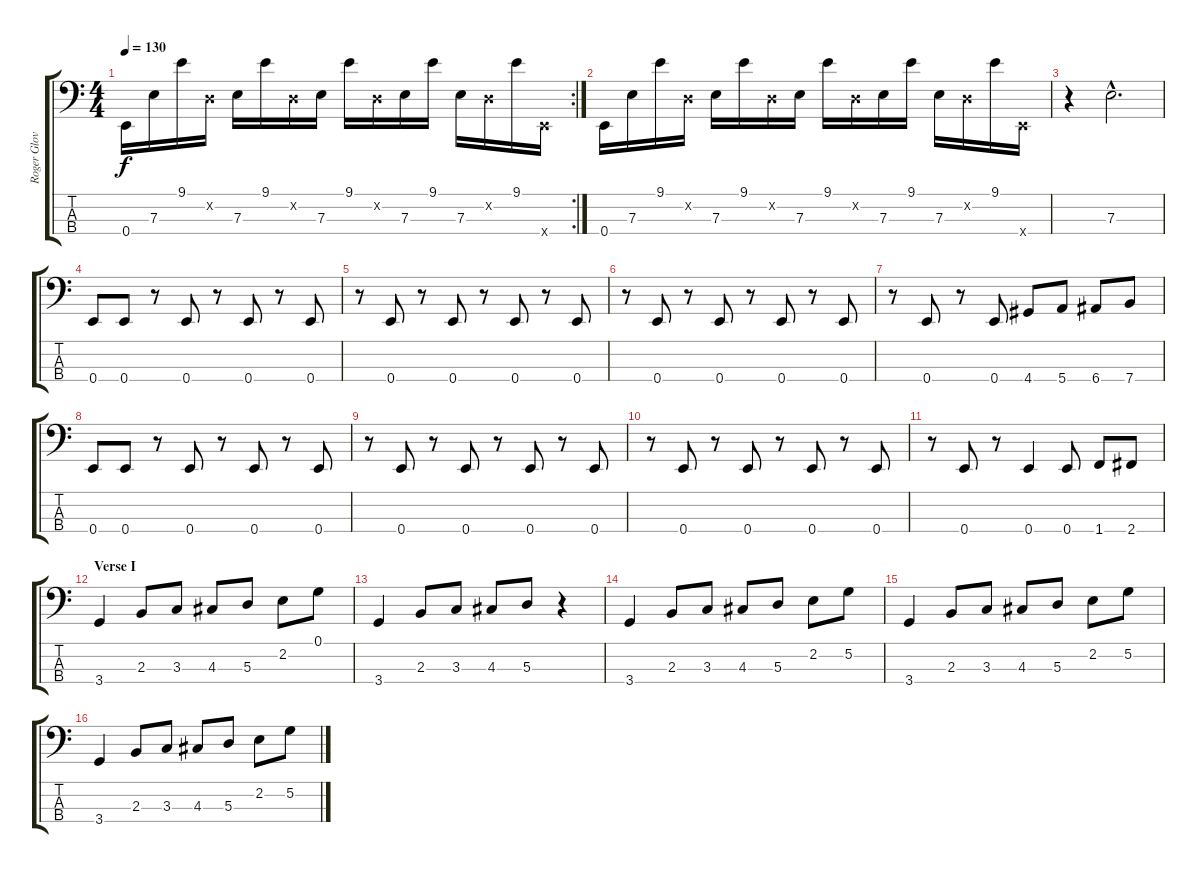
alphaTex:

\track ("Roger Glover - Bass" "Roger Glov") {instrument electricbasspick}
\staff {score tabs}
\tuning (G2 D2 A1 E1) {hide}
\rc 2
\ts (4 4)
\tempo 130
\clef f4
\ks c
0.4.16{dy f} 7.3.16 9.1.16 0.2{x}.16 7.3.16 9.1.16 0.2{x}.16 7.3.16 9.1.16 0.2{x}.16 7.3.16 9.1.16 7.3.16 0.2{x}.16 9.1.16 0.4{x}.16 |
0.4.16 7.3.16 9.1.16 0.2{x}.16 7.3.16 9.1.16 0.2{x}.16 7.3.16 9.1.16 0.2{x}.16 7.3.16 9.1.16 7.3.16 0.2{x}.16 9.1.16 0.4{x}.16 |
r.4 7.3{hac}.2{d} |
0.4.8 0.4.8 r.8 0.4.8 r.8 0.4.8 r.8 0.4.8 |
r.8 0.4.8 r.8 0.4.8 r.8 0.4.8 r.8 0.4.8 |
r.8 0.4.8 r.8 0.4.8 r.8 0.4.8 r.8 0.4.8 |
r.8 0.4.8 r.8 0.4.8 4.4.8 5.4.8 6.4.8 7.4.8 |
0.4.8 0.4.8 r.8 0.4.8 r.8 0.4.8 r.8 0.4.8 |
r.8 0.4.8 r.8 0.4.8 r.8 0.4.8 r.8 0.4.8 |
r.8 0.4.8 r.8 0.4.8 r.8 0.4.8 r.8 0.4.8 |
r.8 0.4.8 r.8 0.4.4 0.4.8 1.4.8 2.4.8 |
\section ("" "Verse I")
3.4.4 2.3.8 3.3.8 4.3.8 5.3.8 2.2.8 0.1.8 |
3.4.4 2.3.8 3.3.8 4.3.8 5.3.8 r.4 |
3.4.4 2.3.8 3.3.8 4.3.8 5.3.8 2.2.8 5.2.8 |
3.4.4 2.3.8 3.3.8 4.3.8 5.3.8 2.2.8 5.2.8 |
3.4.4 2.3.8 3.3.8 4.3.8 5.3.8 2.2.8 5.2.8
